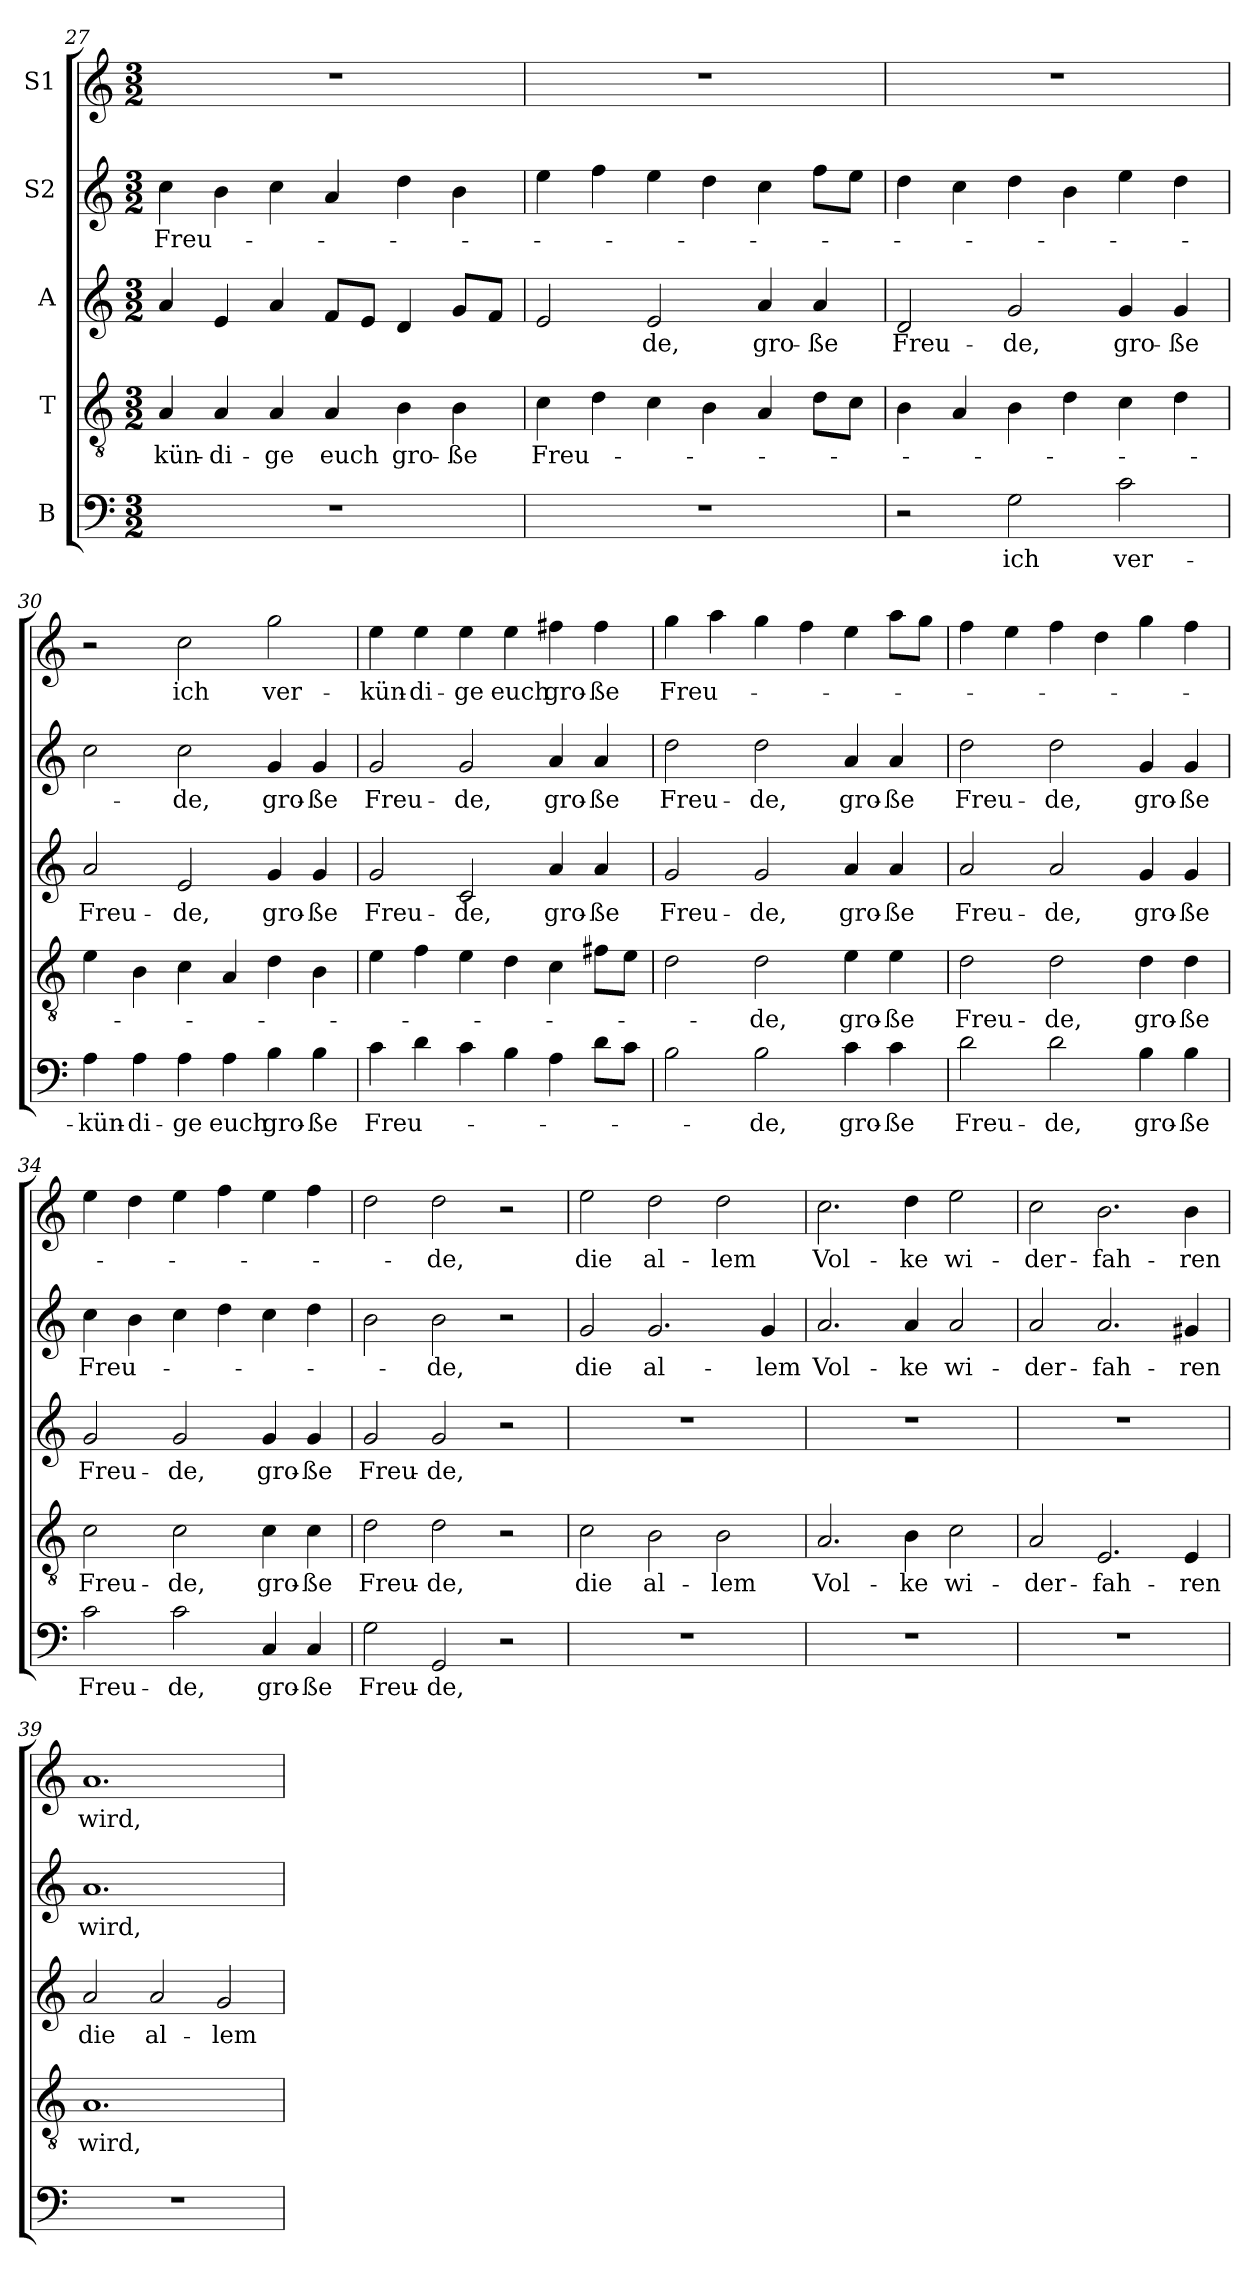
**kern	**text	**kern	**text	**kern	**text	**kern	**text	**kern	**text
*part5	*part5	*part4	*part4	*part3	*part3	*part2	*part2	*part1	*part1
*staff5	*staff5	*staff4	*staff4	*staff3	*staff3	*staff2	*staff2	*staff1	*staff1
*I"B	*	*I"T	*	*I"A	*	*I"S2	*	*I"S1	*
*clefF4	*	*clefGv2	*	*clefG2	*	*clefG2	*	*clefG2	*
*k[]	*	*k[]	*	*k[]	*	*k[]	*	*k[]	*
*M3/2	*	*M3/2	*	*M3/2	*	*M3/2	*	*M3/2	*
=27	=27	=27	=27	=27	=27	=27	=27	=27	=27
!	!	!	!LO:LY:b	!	!	!	!LO:LY:b	!	!
1.r	.	4A/	-kün-	4a/	.	4cc\	Freu-	1.r	.
!	!	!	!LO:LY:b	!	!	!	!	!	!
.	.	4A/	-di-	4e/	.	4b\	.	.	.
!	!	!	!LO:LY:b	!	!	!	!	!	!
.	.	4A/	-ge	4a/	.	4cc\	.	.	.
!	!	!	!LO:LY:b	!	!	!	!	!	!
.	.	4A/	euch	8f/L	.	4a/	.	.	.
.	.	.	.	8e/J	.	.	.	.	.
!	!	!	!LO:LY:b	!	!	!	!	!	!
.	.	4B\	gro-	4d/	.	4dd\	.	.	.
!	!	!	!LO:LY:b	!	!	!	!	!	!
.	.	4B\	-ße	8g/L	.	4b\	.	.	.
.	.	.	.	8f/J	.	.	.	.	.
!!LO:PB:g=z
=28	=28	=28	=28	=28	=28	=28	=28	=28	=28
!	!	!	!LO:LY:b	!	!	!	!	!	!
1.r	.	4c\	Freu-	2e/	.	4ee\	.	1.r	.
.	.	4d\	.	.	.	4ff\	.	.	.
!	!	!	!	!	!LO:LY:b	!	!	!	!
.	.	4c\	.	2e/	de,	4ee\	.	.	.
.	.	4B\	.	.	.	4dd\	.	.	.
!	!	!	!	!	!LO:LY:b	!	!	!	!
.	.	4A/	.	4a/	gro-	4cc\	.	.	.
!	!	!	!	!	!LO:LY:b	!	!	!	!
.	.	8d\L	.	4a/	-ße	8ff\L	.	.	.
.	.	8c\J	.	.	.	8ee\J	.	.	.
=29	=29	=29	=29	=29	=29	=29	=29	=29	=29
!	!	!	!	!	!LO:LY:b	!	!	!	!
2r	.	4B\	.	2d/	Freu-	4dd\	.	1.r	.
.	.	4A/	.	.	.	4cc\	.	.	.
!	!LO:LY:b	!	!	!	!LO:LY:b	!	!	!	!
2G\	ich	4B\	.	2g/	-de,	4dd\	.	.	.
.	.	4d\	.	.	.	4b\	.	.	.
!	!LO:LY:b	!	!	!	!LO:LY:b	!	!	!	!
2c\	ver-	4c\	.	4g/	gro-	4ee\	.	.	.
!	!	!	!	!	!LO:LY:b	!	!	!	!
.	.	4d\	.	4g/	-ße	4dd\	.	.	.
=30	=30	=30	=30	=30	=30	=30	=30	=30	=30
!	!LO:LY:b	!	!	!	!LO:LY:b	!	!	!	!
4A\	kün-	4e\	.	2a/	Freu-	2cc\	.	2r	.
!	!LO:LY:b	!	!	!	!	!	!	!	!
4A\	-di-	4B\	.	.	.	.	.	.	.
!	!LO:LY:b	!	!	!	!LO:LY:b	!	!LO:LY:b	!	!LO:LY:b
4A\	-ge	4c\	.	2e/	-de,	2cc\	-de,	2cc\	ich
!	!LO:LY:b	!	!	!	!	!	!	!	!
4A\	euch	4A/	.	.	.	.	.	.	.
!	!LO:LY:b	!	!	!	!LO:LY:b	!	!LO:LY:b	!	!LO:LY:b
4B\	gro-	4d\	.	4g/	gro-	4g/	gro-	2gg\	ver-
!	!LO:LY:b	!	!	!	!LO:LY:b	!	!LO:LY:b	!	!
4B\	-ße	4B\	.	4g/	-ße	4g/	-ße	.	.
=31	=31	=31	=31	=31	=31	=31	=31	=31	=31
!	!LO:LY:b	!	!	!	!LO:LY:b	!	!LO:LY:b	!	!LO:LY:b
4c\	Freu-	4e\	.	2g/	Freu-	2g/	Freu-	4ee\	-kün-
!	!	!	!	!	!	!	!	!	!LO:LY:b
4d\	.	4f\	.	.	.	.	.	4ee\	-di-
!	!	!	!	!	!LO:LY:b	!	!LO:LY:b	!	!LO:LY:b
4c\	.	4e\	.	2c/	-de,	2g/	-de,	4ee\	-ge
!	!	!	!	!	!	!	!	!	!LO:LY:b
4B\	.	4d\	.	.	.	.	.	4ee\	euch
!	!	!	!	!	!LO:LY:b	!	!LO:LY:b	!	!LO:LY:b
4A\	.	4c\	.	4a/	gro-	4a/	gro-	4ff#X\	gro-
!	!	!	!	!	!LO:LY:b	!	!LO:LY:b	!	!LO:LY:b
8d\L	.	8f#X\L	.	4a/	-ße	4a/	-ße	4ff#\	-ße
8c\J	.	8e\J	.	.	.	.	.	.	.
!!LO:LB:g=z
=32	=32	=32	=32	=32	=32	=32	=32	=32	=32
!	!	!	!	!	!LO:LY:b	!	!LO:LY:b	!	!LO:LY:b
2B\	.	2d\	.	2g/	Freu-	2dd\	Freu-	4gg\	Freu-
.	.	.	.	.	.	.	.	4aa\	.
!	!LO:LY:b	!	!LO:LY:b	!	!LO:LY:b	!	!LO:LY:b	!	!
2B\	-de,	2d\	de,	2g/	-de,	2dd\	-de,	4gg\	.
.	.	.	.	.	.	.	.	4ff\	.
!	!LO:LY:b	!	!LO:LY:b	!	!LO:LY:b	!	!LO:LY:b	!	!
4c\	gro-	4e\	gro-	4a/	gro-	4a/	gro-	4ee\	.
!	!LO:LY:b	!	!LO:LY:b	!	!LO:LY:b	!	!LO:LY:b	!	!
4c\	-ße	4e\	-ße	4a/	-ße	4a/	-ße	8aa\L	.
.	.	.	.	.	.	.	.	8gg\J	.
=33	=33	=33	=33	=33	=33	=33	=33	=33	=33
!	!LO:LY:b	!	!LO:LY:b	!	!LO:LY:b	!	!LO:LY:b	!	!
2d\	Freu-	2d\	Freu-	2a/	Freu-	2dd\	Freu-	4ff\	.
.	.	.	.	.	.	.	.	4ee\	.
!	!LO:LY:b	!	!LO:LY:b	!	!LO:LY:b	!	!LO:LY:b	!	!
2d\	-de,	2d\	-de,	2a/	-de,	2dd\	-de,	4ff\	.
.	.	.	.	.	.	.	.	4dd\	.
!	!LO:LY:b	!	!LO:LY:b	!	!LO:LY:b	!	!LO:LY:b	!	!
4B\	gro-	4d\	gro-	4g/	gro-	4g/	gro-	4gg\	.
!	!LO:LY:b	!	!LO:LY:b	!	!LO:LY:b	!	!LO:LY:b	!	!
4B\	-ße	4d\	-ße	4g/	-ße	4g/	-ße	4ff\	.
=34	=34	=34	=34	=34	=34	=34	=34	=34	=34
!	!LO:LY:b	!	!LO:LY:b	!	!LO:LY:b	!	!LO:LY:b	!	!
2c\	Freu-	2c\	Freu-	2g/	Freu-	4cc\	Freu-	4ee\	.
.	.	.	.	.	.	4b\	.	4dd\	.
!	!LO:LY:b	!	!LO:LY:b	!	!LO:LY:b	!	!	!	!
2c\	-de,	2c\	-de,	2g/	-de,	4cc\	.	4ee\	.
.	.	.	.	.	.	4dd\	.	4ff\	.
!	!LO:LY:b	!	!LO:LY:b	!	!LO:LY:b	!	!	!	!
4C/	gro-	4c\	gro-	4g/	gro-	4cc\	.	4ee\	.
!	!LO:LY:b	!	!LO:LY:b	!	!LO:LY:b	!	!	!	!
4C/	-ße	4c\	-ße	4g/	-ße	4dd\	.	4ff\	.
=35	=35	=35	=35	=35	=35	=35	=35	=35	=35
!	!LO:LY:b	!	!LO:LY:b	!	!LO:LY:b	!	!	!	!
2G\	Freu-	2d\	Freu-	2g/	Freu-	2b\	.	2dd\	.
!	!LO:LY:b	!	!LO:LY:b	!	!LO:LY:b	!	!LO:LY:b	!	!LO:LY:b
2GG/	-de,	2d\	-de,	2g/	-de,	2b\	-de,	2dd\	de,
2r	.	2r	.	2r	.	2r	.	2r	.
=36	=36	=36	=36	=36	=36	=36	=36	=36	=36
!	!	!	!LO:LY:b	!	!	!	!LO:LY:b	!	!LO:LY:b
1.r	.	2c\	die	1.r	.	2g/	die	2ee\	die
!	!	!	!LO:LY:b	!	!	!	!LO:LY:b	!	!LO:LY:b
.	.	2B\	al-	.	.	2.g/	al-	2dd\	al-
!	!	!	!LO:LY:b	!	!	!	!	!	!LO:LY:b
.	.	2B\	-lem	.	.	.	.	2dd\	-lem
!	!	!	!	!	!	!	!LO:LY:b	!	!
.	.	.	.	.	.	4g/	-lem	.	.
!!LO:PB:g=z
=37	=37	=37	=37	=37	=37	=37	=37	=37	=37
!	!	!	!LO:LY:b	!	!	!	!LO:LY:b	!	!LO:LY:b
1.r	.	2.A/	Vol-	1.r	.	2.a/	Vol-	2.cc\	Vol-
!	!	!	!LO:LY:b	!	!	!	!LO:LY:b	!	!LO:LY:b
.	.	4B\	-ke	.	.	4a/	-ke	4dd\	-ke
!	!	!	!LO:LY:b	!	!	!	!LO:LY:b	!	!LO:LY:b
.	.	2c\	wi-	.	.	2a/	wi-	2ee\	wi-
=38	=38	=38	=38	=38	=38	=38	=38	=38	=38
!	!	!	!LO:LY:b	!	!	!	!LO:LY:b	!	!LO:LY:b
1.r	.	2A/	-der-	1.r	.	2a/	-der-	2cc\	-der-
!	!	!	!LO:LY:b	!	!	!	!LO:LY:b	!	!LO:LY:b
.	.	2.E/	-fah-	.	.	2.a/	-fah-	2.b\	-fah-
!	!	!	!LO:LY:b	!	!	!	!LO:LY:b	!	!LO:LY:b
.	.	4E/	-ren	.	.	4g#X/	-ren	4b\	-ren
=39	=39	=39	=39	=39	=39	=39	=39	=39	=39
!	!	!	!LO:LY:b	!	!LO:LY:b	!	!LO:LY:b	!	!LO:LY:b
1.r	.	1.A	wird,	2a/	die	1.a	wird,	1.a	wird,
!	!	!	!	!	!LO:LY:b	!	!	!	!
.	.	.	.	2a/	al-	.	.	.	.
!	!	!	!	!	!LO:LY:b	!	!	!	!
.	.	.	.	2g/	-lem	.	.	.	.
=	=	=	=	=	=	=	=	=	=
*-	*-	*-	*-	*-	*-	*-	*-	*-	*-
